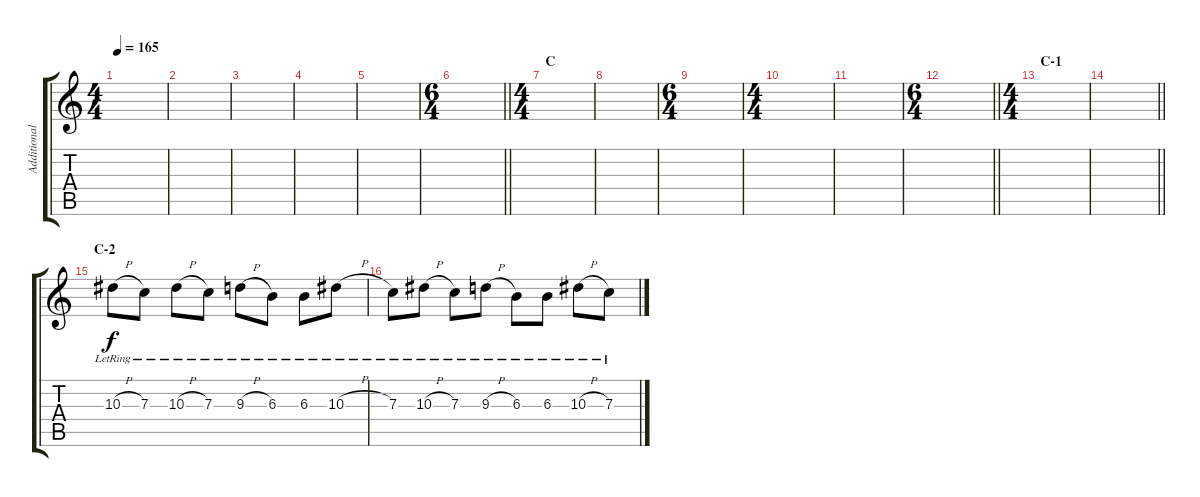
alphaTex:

\track ("Additional Guitar" "Additional") {instrument distortionguitar}
\staff {score tabs}
\tuning (D4 A3 F3 C3 G2 C2) {hide}
\ts (4 4)
\tempo 165
\clef g2
\ks c
|
|
|
|
|
\ts (6 4)
\barLineRight lightlight
|
\ts (4 4)
\section ("" "C")
|
|
\ts (6 4)
|
\ts (4 4)
|
|
\ts (6 4)
\barLineRight lightlight
|
\ts (4 4)
\section ("" "C-1")
|
\barLineRight lightlight
|
\section ("" "C-2")
10.3{h lr}.8 7.3{lr}.8 10.3{h lr}.8 7.3{lr}.8 9.3{h lr}.8 6.3{lr}.8 6.3{lr}.8 10.3{h lr}.8 |
7.3{lr}.8 10.3{h lr}.8 7.3{lr}.8 9.3{h lr}.8 6.3{lr}.8 6.3{lr}.8 10.3{h lr}.8 7.3{lr}.8
